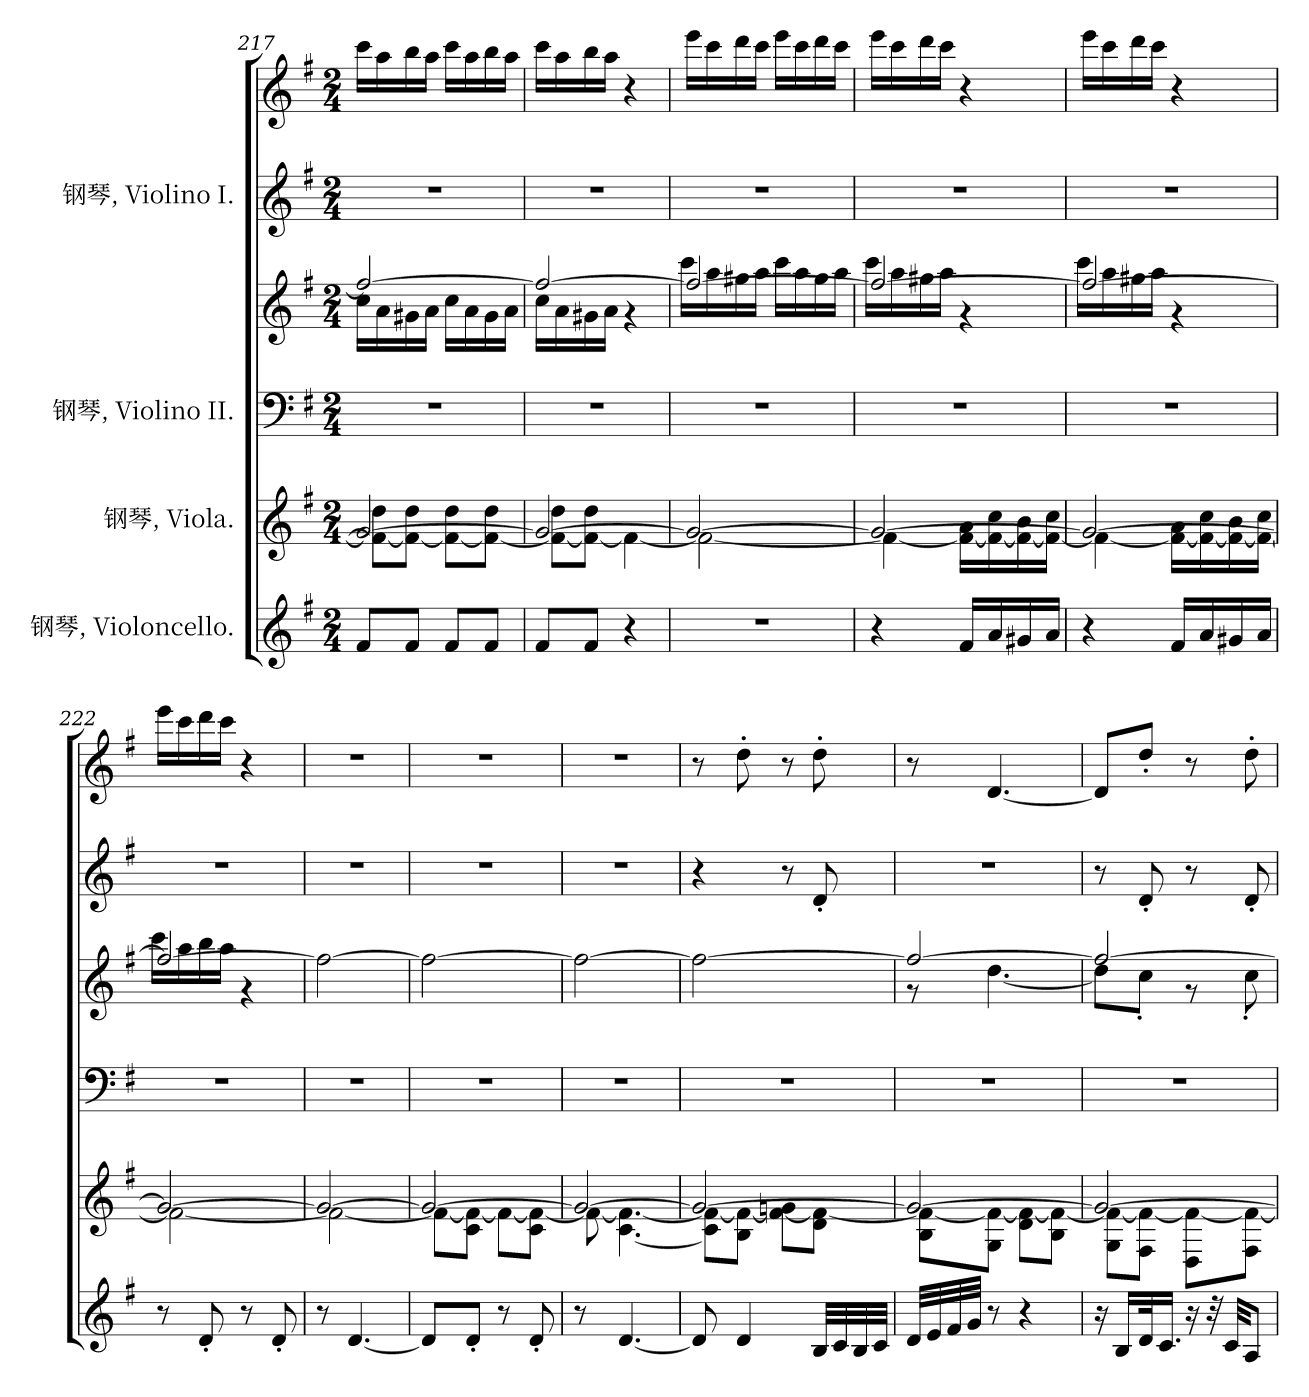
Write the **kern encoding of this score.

**kern	**kern	**kern	**kern	**kern	**kern
*part4	*part3	*part2	*part2	*part1	*part1
*staff6	*staff5	*staff4	*staff3	*staff2	*staff1
*I"钢琴, Violoncello.	*I"钢琴, Viola.	*I"钢琴, Violino II.	*	*I"钢琴, Violino I.	*
*clefG2	*clefG2	*clefF4	*clefG2	*clefG2	*clefG2
*k[f#]	*k[f#]	*k[f#]	*k[f#]	*k[f#]	*k[f#]
*M2/4	*M2/4	*M2/4	*M2/4	*M2/4	*M2/4
=217	=217	=217	=217	=217	=217
*	*^	*	*^	*	*
8f#/L	2g#/_	8f\_ 8dd\L	2r	2ff/_	16cc\LL	2r	16ccc\LL
.	.	.	.	.	16a\	.	16aa\
8f#/J	.	8f\_ 8dd\J	.	.	16g#X\	.	16bb\
.	.	.	.	.	16a\JJ	.	16aa\JJ
8f#/L	.	8f\_ 8dd\L	.	.	16cc\LL	.	16ccc\LL
.	.	.	.	.	16a\	.	16aa\
8f#/J	.	8f\_ 8dd\J	.	.	16g#\	.	16bb\
.	.	.	.	.	16a\JJ	.	16aa\JJ
=218	=218	=218	=218	=218	=218	=218	=218
8f#/L	2g#/_	8f\_ 8dd\L	2r	2ff/_	16cc\LL	2r	16ccc\LL
.	.	.	.	.	16a\	.	16aa\
8f#/J	.	8f\_ 8dd\J	.	.	16g#X\	.	16bb\
.	.	.	.	.	16a\JJ	.	16aa\JJ
4r	.	4f\_	.	.	4r	.	4r
!!LO:PB:g=z
=219	=219	=219	=219	=219	=219	=219	=219
2r	2g#/_	2f\_	2r	2ff/_	16ccc\LL	2r	16eee\LL
.	.	.	.	.	16aa\	.	16ccc\
.	.	.	.	.	16gg#X\	.	16ddd\
.	.	.	.	.	16aa\JJ	.	16ccc\JJ
.	.	.	.	.	16ccc\LL	.	16eee\LL
.	.	.	.	.	16aa\	.	16ccc\
.	.	.	.	.	16gg#\	.	16ddd\
.	.	.	.	.	16aa\JJ	.	16ccc\JJ
=220	=220	=220	=220	=220	=220	=220	=220
4r	2g#/_	4f\_	2r	2ff/_	16ccc\LL	2r	16eee\LL
.	.	.	.	.	16aa\	.	16ccc\
.	.	.	.	.	16gg#X\	.	16ddd\
.	.	.	.	.	16aa\JJ	.	16ccc\JJ
16f#/LL	.	16f\_ 16a\LL	.	.	4r	.	4r
16a/	.	16f\_ 16cc\	.	.	.	.	.
16g#X/	.	16f\_ 16b\	.	.	.	.	.
16a/JJ	.	16f\_ 16cc\JJ	.	.	.	.	.
=221	=221	=221	=221	=221	=221	=221	=221
4r	2g#/_	4f\_	2r	2ff/_	16ccc\LL	2r	16eee\LL
.	.	.	.	.	16aa\	.	16ccc\
.	.	.	.	.	16gg#X\	.	16ddd\
.	.	.	.	.	16aa\JJ	.	16ccc\JJ
16f#/LL	.	16f\_ 16a\LL	.	.	4r	.	4r
16a/	.	16f\_ 16cc\	.	.	.	.	.
16g#X/	.	16f\_ 16b\	.	.	.	.	.
16a/JJ	.	16f\_ 16cc\JJ	.	.	.	.	.
!!LO:LB:g=z
=222	=222	=222	=222	=222	=222	=222	=222
8r	2g#/_	2f\_	2r	2ff/_	16ccc\LL	2r	16eee\LL
.	.	.	.	.	16aa\	.	16ccc\
8d'/	.	.	.	.	16bb\	.	16ddd\
.	.	.	.	.	16aa\JJ	.	16ccc\JJ
8r	.	.	.	.	4r	.	4r
8d'/	.	.	.	.	.	.	.
*	*	*	*	*v	*v	*	*
=223	=223	=223	=223	=223	=223	=223
8r	2g#/_	2f\_	2r	2ff\_	2r	2r
[4.d/	.	.	.	.	.	.
=224	=224	=224	=224	=224	=224	=224
8d/L]	2g#/_	8f\L_	2r	2ff\_	2r	2r
8d'/J	.	8c\ 8f\_J	.	.	.	.
8r	.	8f\L_	.	.	.	.
8d'/	.	8c\ 8f\_J	.	.	.	.
=225	=225	=225	=225	=225	=225	=225
8r	2g#/_	8f\_	2r	2ff\_	2r	2r
[4.d/	.	[4.c\ 4.f\_	.	.	.	.
=226	=226	=226	=226	=226	=226	=226
8d/]	2g#/_	8c\] 8f\_L	2r	2ff\_	4r	8r
4d/	.	8B\ 8f\_J	.	.	.	8dd'\
.	.	8f\_ 8gn\L	.	.	8r	8r
32B/LLL	.	8d\ 8f\_J	.	.	8d'/	8dd'\
32c/	.	.	.	.	.	.
32B/	.	.	.	.	.	.
32c/JJJ	.	.	.	.	.	.
!!LO:PB:g=z
=227	=227	=227	=227	=227	=227	=227
*	*	*	*	*^	*	*
32d/LLL	2g#/_	8B\ 8f\_L	2r	2ff/_	8r	2r	8r
32e/	.	.	.	.	.	.	.
32f#/	.	.	.	.	.	.	.
32g/JJJ	.	.	.	.	.	.	.
8r	.	8G\ 8f\_J	.	.	[4.dd\	.	[4.d/
4r	.	8d\ 8f\_L	.	.	.	.	.
.	.	8B\ 8f\_J	.	.	.	.	.
=228	=228	=228	=228	=228	=228	=228	=228
16r	2g#/_	8G\ 8f\_L	2r	2ff/_	8dd\L]	8r	8d/L]
16B/LL	.	.	.	.	.	.	.
32d/K	.	8F#\ 8f\_J	.	.	8cc'\J	8d'/	8dd'/J
16.c/JJ	.	.	.	.	.	.	.
16r	.	8D\ 8f\_L	.	.	8r	8r	8r
32r	.	.	.	.	.	.	.
32c/KKL	.	.	.	.	.	.	.
8A/J	.	8F#\ 8f\_J	.	.	8cc'\	8d'/	8dd'\
*	*v	*v	*	*v	*v	*	*
=	=	=	=	=	=
*-	*-	*-	*-	*-	*-
